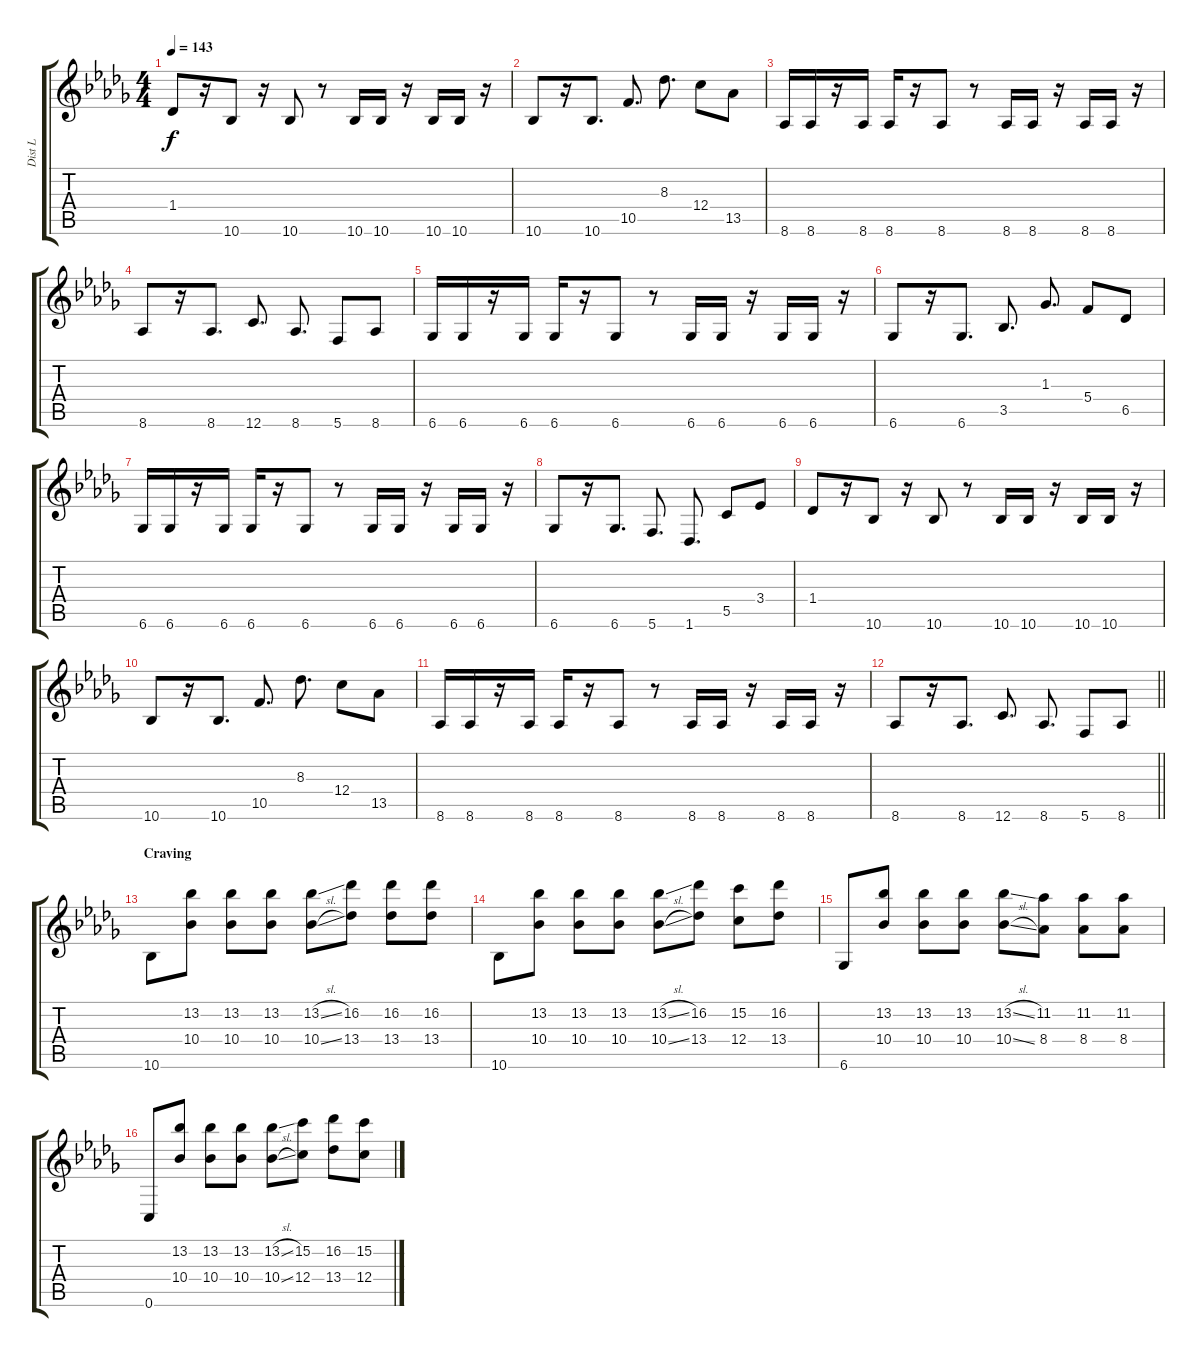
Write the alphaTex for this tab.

\track ("Dist L" "Dist L") {instrument distortionguitar}
\staff {score tabs}
\tuning (D4 A3 F3 C3 G2 C2) {hide}
\ts (4 4)
\tempo 143
\clef g2
\ks db
1.4.8{dy f} r.16 10.6.8 r.16 10.6.8 r.8 10.6.16 10.6.16 r.16 10.6.16 10.6.16 r.16 |
10.6.8 r.16 10.6.8{d} 10.5.8{d} 8.3.8{d} 12.4.8 13.5.8 |
8.6.16 8.6.16 r.16 8.6.16 8.6.16 r.16 8.6.8 r.8 8.6.16 8.6.16 r.16 8.6.16 8.6.16 r.16 |
8.6.8 r.16 8.6.8{d} 12.6.8{d} 8.6.8{d} 5.6.8 8.6.8 |
6.6.16 6.6.16 r.16 6.6.16 6.6.16 r.16 6.6.8 r.8 6.6.16 6.6.16 r.16 6.6.16 6.6.16 r.16 |
6.6.8 r.16 6.6.8{d} 3.5.8{d} 1.3.8{d} 5.4.8 6.5.8 |
6.6.16 6.6.16 r.16 6.6.16 6.6.16 r.16 6.6.8 r.8 6.6.16 6.6.16 r.16 6.6.16 6.6.16 r.16 |
6.6.8 r.16 6.6.8{d} 5.6.8{d} 1.6.8{d} 5.5.8 3.4.8 |
1.4.8 r.16 10.6.8 r.16 10.6.8 r.8 10.6.16 10.6.16 r.16 10.6.16 10.6.16 r.16 |
10.6.8 r.16 10.6.8{d} 10.5.8{d} 8.3.8{d} 12.4.8 13.5.8 |
8.6.16 8.6.16 r.16 8.6.16 8.6.16 r.16 8.6.8 r.8 8.6.16 8.6.16 r.16 8.6.16 8.6.16 r.16 |
\barLineRight lightlight
8.6.8 r.16 8.6.8{d} 12.6.8{d} 8.6.8{d} 5.6.8 8.6.8 |
\section ("" "Craving")
10.6.8 (13.2 10.4).8 (13.2 10.4).8 (13.2 10.4).8 (13.2{sl} 10.4{sl}).8 (16.2 13.4).8 (16.2 13.4).8 (16.2 13.4).8 |
10.6.8 (13.2 10.4).8 (13.2 10.4).8 (13.2 10.4).8 (13.2{sl} 10.4{sl}).8 (16.2 13.4).8 (15.2 12.4).8 (16.2 13.4).8 |
6.6.8 (13.2 10.4).8 (13.2 10.4).8 (13.2 10.4).8 (13.2{sl} 10.4{sl}).8 (11.2 8.4).8 (11.2 8.4).8 (11.2 8.4).8 |
0.6.8 (13.2 10.4).8 (13.2 10.4).8 (13.2 10.4).8 (13.2{sl} 10.4{sl}).8 (15.2 12.4).8 (16.2 13.4).8 (15.2 12.4).8
